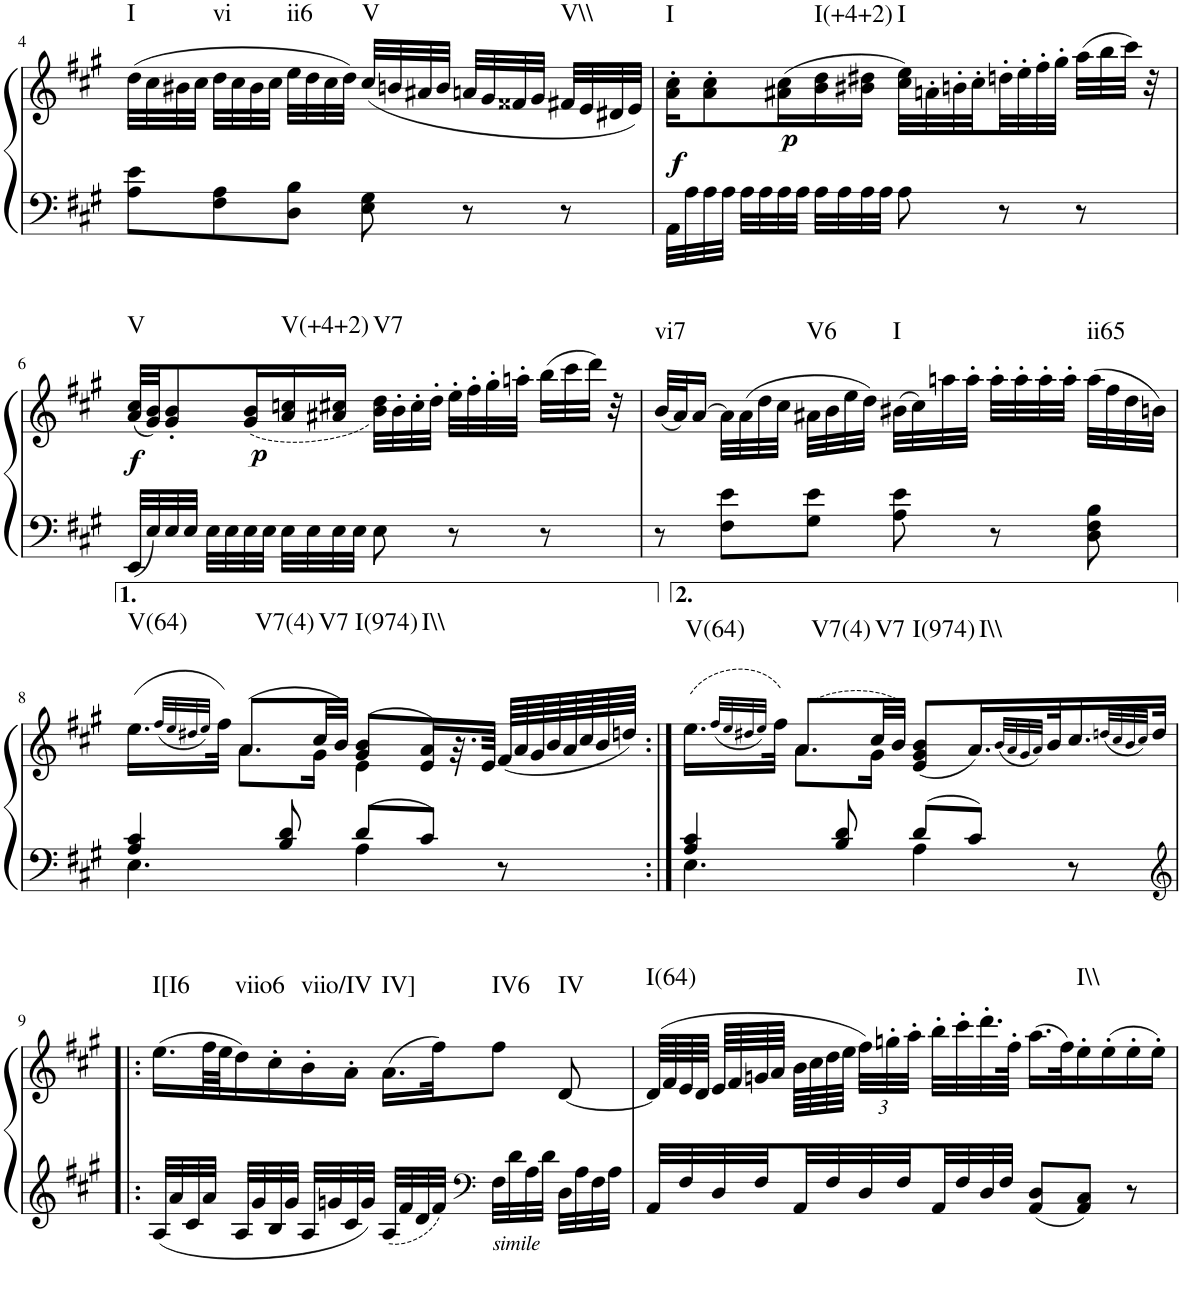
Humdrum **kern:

**kern	**kern	**dynam	**harte
*part1	*part1	*part1	*part1
*staff2	*staff1	*staff1/2	*
*I"Piano	*	*	*
*I'Pno.	*	*	*
!!LO:PB:g=z
*clefF4	*clefG2	*	*
*k[f#c#g#]	*k[f#c#g#]	*	*
*M6/8	*M6/8	*	*
=4	=4	=4	=4
!	!	!	!LO:H:kt=I
8A\ 8e\L	(32dd\LLL	.	N
.	32cc#\	.	.
.	32b#X\	.	.
.	32cc#\JJJ	.	.
!	!	!	!LO:H:kt=vi
8F#\ 8A\	32dd\LLL	.	N
.	32cc#\	.	.
.	32b#\	.	.
.	32cc#\JJJ	.	.
!	!	!	!LO:H:kt=ii6
8D\ 8B\J	32ee\LLL	.	N
.	32dd\	.	.
.	32cc#\	.	.
.	32dd\JJJ)	.	.
!	!	!	!LO:H:kt=V
8E\ 8G#\	(32cc#/LLL	.	N
.	32bn/	.	.
.	32a#X/	.	.
.	32b/JJJ	.	.
8r	32an/LLL	.	.
.	32g#/	.	.
.	32f##X/	.	.
.	32g#/JJJ	.	.
!	!	!	!LO:H:kt=V\\
8r	32f#X/LLL	.	N
.	32e/	.	.
.	32d#X/	.	.
.	32e/JJJ)	.	.
=5	=5	=5	=5
!	!	!LO:DY:b	!LO:H:kt=I
32AA\LLL	16a\' 16cc#\'KL	f	N
32A\	.	.	.
32A\	8a\' 8cc#\'	.	.
32A\JJJ	.	.	.
32A\LLL	.	.	.
32A\	.	.	.
!	!	!LO:DY:a=2	!
32A\	(16a#X\ 16cc#\L	p	.
32A\JJJ	.	.	.
!	!	!	!LO:H:kt=I(+4+2)
32A\LLL	16b\ 16dd\	.	N
32A\	.	.	.
32A\	16b#X\ 16dd#X\JJ	.	.
32A\JJJ	.	.	.
!	!	!	!LO:H:kt=I
8A\	32cc#\ 32ee\LLL)	.	N
.	32an'\	.	.
.	32bn'\	.	.
.	32cc#'\	.	.
8r	32ddn'\	.	.
.	32ee'\	.	.
.	32ff#'\	.	.
.	32gg#'\JJJ	.	.
8r	(32aa\LLL	.	.
.	32bb\	.	.
.	32ccc#\JJJ)	.	.
.	32r	.	.
!!LO:LB:g=z
=6	=6	=6	=6
!	!	!LO:DY:b	!LO:H:kt=V
32EE/LLL	(32a/ 32cc#/LLL	f	N
32E/	32g#/ 32b/JJ)	.	.
32E/	8g#/' 8b/'	.	.
32E/JJJ	.	.	.
32E\LLL	.	.	.
32E\	.	.	.
!	!	!LO:DY:b	!
32E\	(<16g#/ 16b/L	p	.
32E\JJJ	.	.	.
!	!	!	!LO:H:kt=V(+4+2)
32E\LLL	16a/ 16ccn/	.	N
32E\	.	.	.
32E\	16a#X/ 16cc#X/JJ	.	.
32E\JJJ	.	.	.
!	!	!	!LO:H:kt=V7
8E\	32b\ 32dd\LLL)	.	N
.	32b'\	.	.
.	32cc#'\	.	.
.	32dd'\JJJ	.	.
8r	32ee'\LLL	.	.
.	32ff#'\	.	.
.	32gg#'\	.	.
.	32aan'\JJJ	.	.
8r	(32bb\LLL	.	.
.	32ccc#\	.	.
.	32ddd\JJJ)	.	.
.	32r	.	.
=7	=7	=7	=7
!	!	!	!LO:H:kt=vi7
8r	(32b/LLL	.	N
.	32a/J)	.	.
.	[16a/JJ	.	.
8F#\ 8e\L	32a\LLL]	.	.
.	(32a\	.	.
.	32dd\	.	.
.	32cc#\JJJ	.	.
!	!	!	!LO:H:kt=V6
8G#\ 8e\J	32a#X\LLL	.	N
.	32b\	.	.
.	32ee\	.	.
.	32dd\JJJ)	.	.
!	!	!	!LO:H:kt=I
8A\ 8e\	(32b#X\LLL	.	N
.	32cc#\)	.	.
.	32aan\	.	.
.	32aa'\JJJ	.	.
8r	32aa'\LLL	.	.
.	32aa'\	.	.
.	32aa'\	.	.
.	32aa'\JJJ	.	.
!	!	!	!LO:H:kt=ii65
8D\ 8F#\ 8B\	(32aa\LLL	.	N
.	32ff#\	.	.
.	32dd\	.	.
.	32bn\JJJ)	.	.
!!LO:LB:g=z
=8	=8	=8	=8
*^	*^	*	*
!	!	!	!	!	!LO:H:kt=V(64)
4A/ 4c#/	4.E\	(>16.ee\LL	8ryy	.	N
.	.	(32qff#/LLL	.	.	.
.	.	32qee/	.	.	.
.	.	32qdd#X/	.	.	.
.	.	32qee/JJJ)	.	.	.
.	.	32ff#\JJk)	.	.	.
!	!	!	!	!	!LO:H:kt=V7(4)
.	.	(8.a/L	8.a\L	.	N
8B/ 8d/	.	.	.	.	.
!	!	!	!	!	!LO:H:kt=V7
.	.	32cc#/LL	16g#\Jk	.	N
.	.	32b/JJJ)	.	.	.
!	!	!	!	!	!LO:H:kt=I(974)
8d/L	4A\	(8g#/ 8b/L	4e\	.	N
!	!	!	!	!	!LO:H:kt=I\\
8c#/J	.	16e/ 16a/L)	.	.	N
.	.	32.r	.	.	.
.	.	64e/JJJk	.	.	.
8r	8ryy	(<64f#/LLLL	8ryy	.	.
.	.	64a/	.	.	.
.	.	64g#/	.	.	.
.	.	64b/	.	.	.
.	.	64a/	.	.	.
.	.	64cc#/	.	.	.
.	.	64b/	.	.	.
.	.	64ddn/JJJJ)	.	.	.
=8X1:|!	=8X1:|!	=8X1:|!	=8X1:|!	=8X1:|!	=8X1:|!
!	!	!	!	!	!LO:H:kt=V(64)
4A/ 4c#/	4.E\	(>16.ee\LL	8ryy	.	N
.	.	(32qff#/LLL	.	.	.
.	.	32qee/	.	.	.
.	.	32qdd#X/	.	.	.
.	.	32qee/JJJ)	.	.	.
.	.	32ff#\JJk)	.	.	.
!	!	!	!	!	!LO:H:kt=V7(4)
.	.	(8.a/L	8.a\L	.	N
8B/ 8d/	.	.	.	.	.
!	!	!	!	!	!LO:H:kt=V7
.	.	32cc#/LL	16g#\Jk	.	N
.	.	32b/JJJ)	.	.	.
!	!	!	!	!	!LO:H:kt=I(974)
8d/L	4A\	(8e/ 8g#/ 8b/L	4.ryy	.	N
!	!	!	!	!	!LO:H:kt=I\\
8c#/J	.	16.a/L)	.	.	N
.	.	(32qb/LLL	.	.	.
.	.	32qa/	.	.	.
.	.	32qg#/	.	.	.
.	.	32qa/JJJ)	.	.	.
.	.	32b/K	.	.	.
8r	8ryy	16.cc#/	.	.	.
.	.	(32qddn/LLL	.	.	.
.	.	32qcc#/	.	.	.
.	.	32qb/	.	.	.
.	.	32qcc#/JJJ)	.	.	.
.	.	32dd/JJk	.	.	.
*v	*v	*	*	*	*
*	*v	*v	*	*
!!LO:LB:g=z
=9!|:	=9!|:	=9!|:	=9!|:
*clefG2	*	*	*
!	!	!	!LO:H:kt=I[I6
32A/LLL	(16.ee\LL	.	N
32a/	.	.	.
32c#/	.	.	.
32a/JJJ	64ff#\LL	.	.
.	64ee\JJ	.	.
!	!	!	!LO:H:kt=viio6
32A/LLL	16dd\)	.	N
32g#/	.	.	.
32B/	16cc#'\	.	.
32g#/JJJ	.	.	.
!	!	!	!LO:H:kt=viio/IV
32A/LLL	16b'\	.	N
32gn/	.	.	.
32c#/	16a'\JJ	.	.
32g/JJJ	.	.	.
!	!	!	!LO:H:kt=IV]
32A/LLL	(16.a\LL	.	N
32f#/	.	.	.
32d/	.	.	.
32f#/JJJ	32ff#\JK)	.	.
*clefF4	*	*	*
!LO:TX:b:i:t=simile	!	!	!LO:H:kt=IV6
32F#\LLL	8ff#\J	.	N
32d\	.	.	.
32A\	.	.	.
32d\JJJ	.	.	.
!	!	!	!LO:H:kt=IV
32D\LLL	[<8d/	.	N
32A\	.	.	.
32F#\	.	.	.
32A\JJJ	.	.	.
=10	=10	=10	=10
!	!	!	!LO:H:kt=I(64)
32AA/LLL	(64d/LLLL]	.	N
.	64f#/	.	.
32F#/	64e/	.	.
.	64d/JJJJ	.	.
32D/	64e/LLLL	.	.
.	64f#/	.	.
32F#/	64gn/	.	.
.	64a/JJJJ	.	.
32AA/	64b\LLLL	.	.
.	64cc#\	.	.
32F#/	64dd\	.	.
.	64ee\JJJJ	.	.
*	*Xbrackettup	*	*
32D/	48ff#\LLL)	.	.
.	48ggn'\	.	.
32F#/	.	.	.
.	48aa'\JJJ	.	.
32AA/	32bb'\LLL	.	.
32F#/	32ccc#'\	.	.
32D/	32.ddd'\	.	.
32F#/JJJ	.	.	.
.	64ff#'\JJJk	.	.
8AA/ 8D/L	(16.aa\LL	.	.
.	32ff#\K)	.	.
!	!	!	!LO:H:kt=I\\
8AA/ 8C#/J	16ee'\	.	N
.	(16ee'\	.	.
8r	16ee'\	.	.
.	16ee'\JJ)	.	.
=	=	=	=
*-	*-	*-	*-
